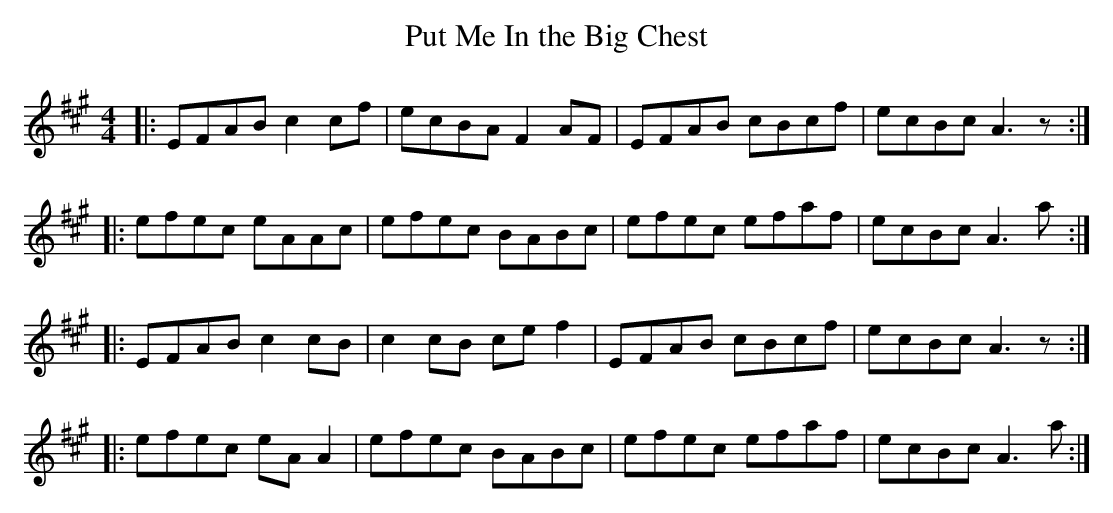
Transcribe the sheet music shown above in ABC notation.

X:1
T:Put Me In the Big Chest
L:1/8
M:4/4
K:A
|: EFAB c2cf | ecBA F2AF | EFAB cBcf | ecBc A3z :|
|: efec eAAc | efec BABc | efec efaf | ecBc A3a :|
|: EFAB c2cB | c2cB cef2 | EFAB cBcf | ecBc A3z :|
|: efec eAA2 | efec BABc | efec efaf | ecBc A3a :|
